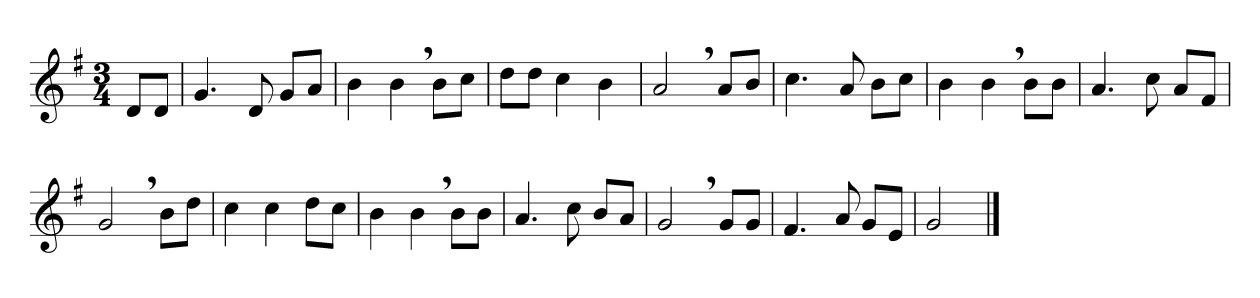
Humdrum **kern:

**kern
*part1
*staff1
*clefG2
*k[f#]
*M3/4
=
8d/L
8d/J
=
4.g
8d
8g/L
8a/J
=
4b
4b,
8b\L
8cc\J
=
8dd\L
8dd\J
4cc
4b
=
2a,
8a/L
8b/J
=
4.cc
8a
8b\L
8cc\J
=
4b
4b,
8b\L
8b\J
=
4.a
8cc
8a/L
8f#/J
=
2g,
8b\L
8dd\J
=
4cc
4cc
8dd\L
8cc\J
=
4b
4b,
8b\L
8b\J
=
4.a
8cc
8b/L
8a/J
=
2g,
8g/L
8g/J
=
4.f#
8a
8g/L
8e/J
=
2g
==
*-
